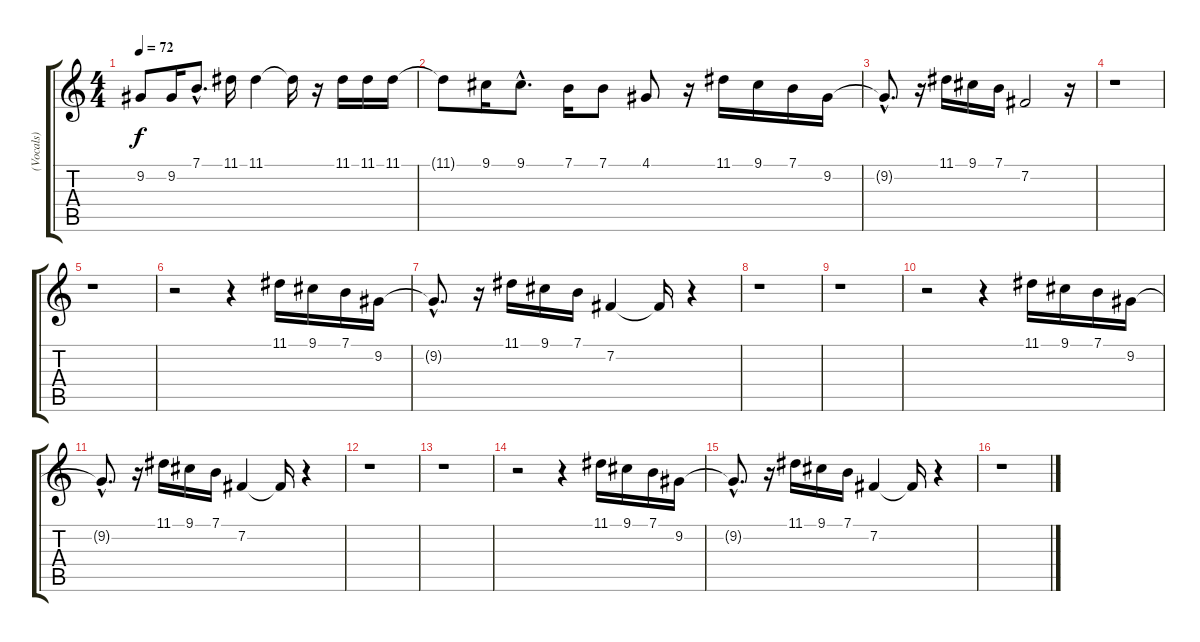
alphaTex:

\track ("(Vocals)" "(Vocals)") {instrument panflute}
\staff {score tabs}
\tuning (E4 B3 G3 D3 A2 E2) {hide}
\ts (4 4)
\tempo 72
\clef g2
\ks c
9.2{t}.8{dy f} 9.2.16 7.1{hac}.8{d} 11.1.16 11.1.4 11.1{t}.16 r.16 11.1.16 11.1.16 11.1.16 |
11.1{t}.8 9.1.16 9.1{hac}.8{d} 7.1.16 7.1.8 4.1.8 r.16 11.1.16 9.1.16 7.1.16 9.2.16 |
9.2{hac t}.8{d} r.16 11.1.16 9.1.16 7.1.16 7.2.2 r.16 |
r.1 |
r.1 |
r.2 r.4 11.1.16 9.1.16 7.1.16 9.2.16 |
9.2{hac t}.8{d} r.16 11.1.16 9.1.16 7.1.16 7.2.4 7.2{t}.16 r.4 |
r.1 |
r.1 |
r.2 r.4 11.1.16 9.1.16 7.1.16 9.2.16 |
9.2{hac t}.8{d} r.16 11.1.16 9.1.16 7.1.16 7.2.4 7.2{t}.16 r.4 |
r.1 |
r.1 |
r.2 r.4 11.1.16 9.1.16 7.1.16 9.2.16 |
9.2{hac t}.8{d} r.16 11.1.16 9.1.16 7.1.16 7.2.4 7.2{t}.16 r.4 |
r.1
